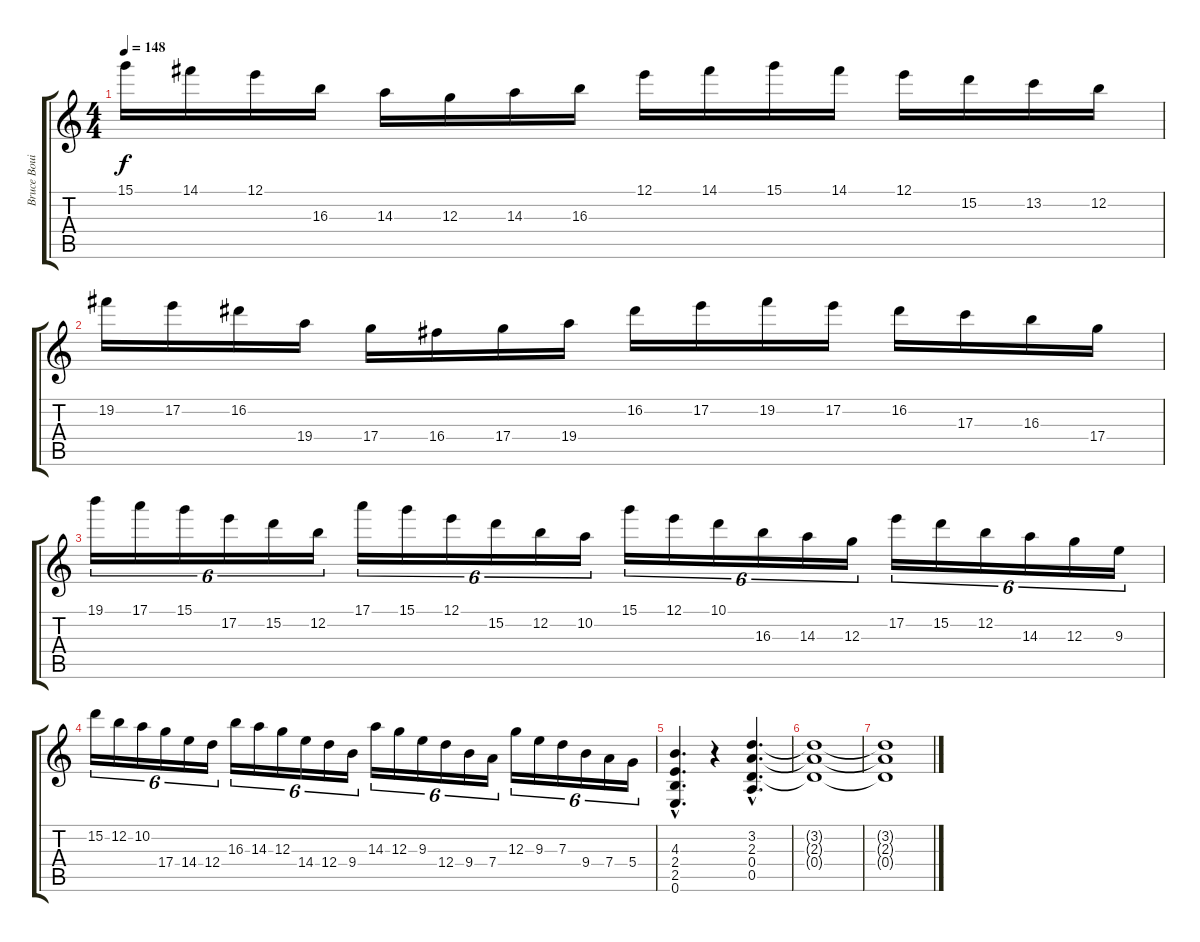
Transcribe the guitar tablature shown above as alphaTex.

\track ("Bruce Bouillet" "Bruce Boui") {instrument distortionguitar}
\staff {score tabs}
\tuning (E4 B3 G3 D3 A2 E2) {hide}
\ts (4 4)
\tempo 148
\clef g2
\ks c
15.1.16{dy f} 14.1.16 12.1.16 16.3.16 14.3.16 12.3.16 14.3.16 16.3.16 12.1.16 14.1.16 15.1.16 14.1.16 12.1.16 15.2.16 13.2.16 12.2.16 |
19.2.16 17.2.16 16.2.16 19.4.16 17.4.16 16.4.16 17.4.16 19.4.16 16.2.16 17.2.16 19.2.16 17.2.16 16.2.16 17.3.16 16.3.16 17.4.16 |
19.1.16{tu (6 4)} 17.1.16{tu (6 4)} 15.1.16{tu (6 4)} 17.2.16{tu (6 4)} 15.2.16{tu (6 4)} 12.2.16{tu (6 4)} 17.1.16{tu (6 4)} 15.1.16{tu (6 4)} 12.1.16{tu (6 4)} 15.2.16{tu (6 4)} 12.2.16{tu (6 4)} 10.2.16{tu (6 4)} 15.1.16{tu (6 4)} 12.1.16{tu (6 4)} 10.1.16{tu (6 4)} 16.3.16{tu (6 4)} 14.3.16{tu (6 4)} 12.3.16{tu (6 4)} 17.2.16{tu (6 4)} 15.2.16{tu (6 4)} 12.2.16{tu (6 4)} 14.3.16{tu (6 4)} 12.3.16{tu (6 4)} 9.3.16{tu (6 4)} |
15.2.16{tu (6 4)} 12.2.16{tu (6 4)} 10.2.16{tu (6 4)} 17.4.16{tu (6 4)} 14.4.16{tu (6 4)} 12.4.16{tu (6 4)} 16.3.16{tu (6 4)} 14.3.16{tu (6 4)} 12.3.16{tu (6 4)} 14.4.16{tu (6 4)} 12.4.16{tu (6 4)} 9.4.16{tu (6 4)} 14.3.16{tu (6 4)} 12.3.16{tu (6 4)} 9.3.16{tu (6 4)} 12.4.16{tu (6 4)} 9.4.16{tu (6 4)} 7.4.16{tu (6 4)} 12.3.16{tu (6 4)} 9.3.16{tu (6 4)} 7.3.16{tu (6 4)} 9.4.16{tu (6 4)} 7.4.16{tu (6 4)} 5.4.16{tu (6 4)} |
(4.3{hac} 2.4{hac} 2.5{hac} 0.6{hac}).4{d} r.4 (3.2{hac} 2.3{hac} 0.4{hac} 0.5{hac}).4{d} |
(3.2{t} 2.3{t} 0.4{t}).1 |
(3.2{t} 2.3{t} 0.4{t}).1
